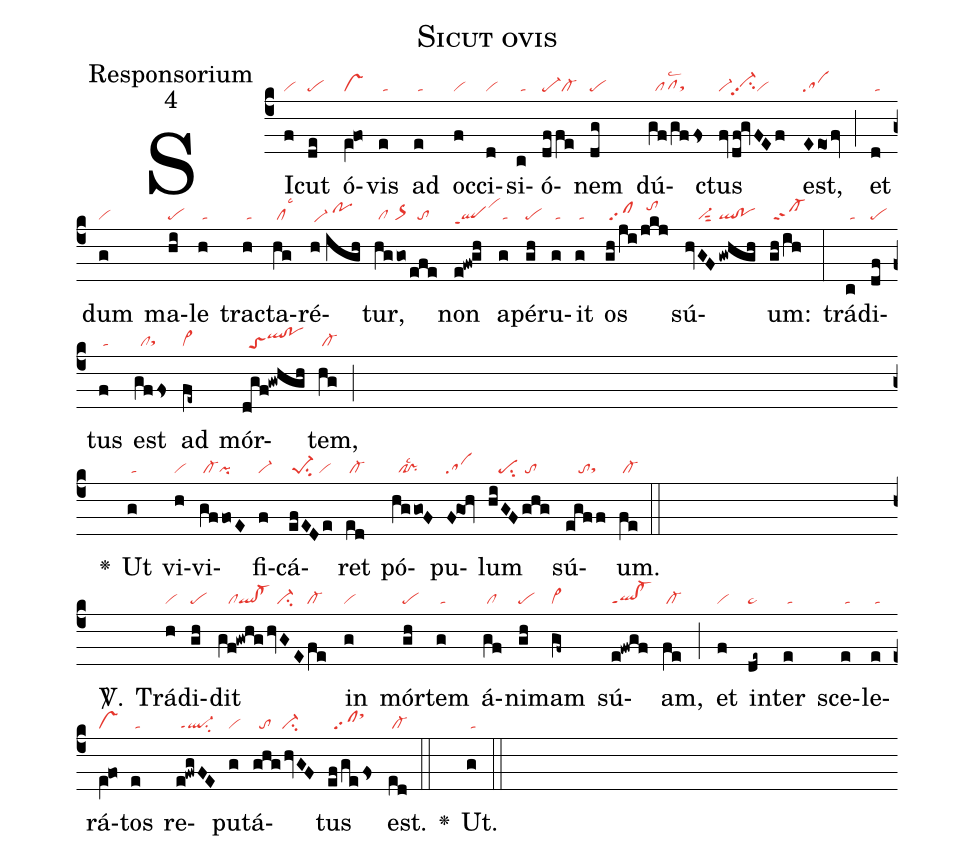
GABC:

name:Sicut ovis;
office-part:Responsorium;
mode:4;
nabc-lines:1;
%%
(c4) SI(f|vi)cut(de|pe) ó(eV!fo|vs)vis(e|/ta)
ad(e|/ta) oc(f|vi)ci(d|vi)si(c|/ta)ó(dffe|pe-cl-)nem(dg|pe) dú(gf/gffs|//pflsc2`sthg)ctus(fv|vi-|/df!gvFEf|vi-hhpp2su2vi) est,(Eeofv|sa) (;)
et(d|/ta) dum(g|vi) ma(hi|pe)le(h|/ta) tra(h|/ta)cta(hg|/cllsc3)ré(h//igh|/vi-he/pohi)tur,(hggo/efe|/cl//or>///to)
non(e!fw!gh|qlhdppt1vihk) a(g|/ta)pé(gh|pe)ru(g|/ta)it(g|/ta) os(gh/ji|/sf|/jkj|//tohj) sú(hvGF|////vi-sut2|/gwhgh|ql!po)um:(gh/ih|/sf-) (:)
trá(c|/ta)di(df|pe)tus(f|/ta) est(gffs|//clsthg) ad(fe~|cl~) mór(dgf!gwhgh|//toSheqlhi!pohi)tem,(hg|/cl-) (;Z)

<v>\greheightstar</v>() Ut(g|/ta) vi(h|vi)vi(gffoE|/cl-pi)fi(f|vi-)cá(efEDe|/pe-1su2/vi)ret(ed|/cl-)
pó(hggo!F|//cl!prlsc2)pu(F!go!hv|sa)lum(hiGF/ghg|///pesu2//to) sú(egff|////tosthg)um.(fe|/cl-) (::Z)

<sp>V/</sp>.() Trá(h|vi)di(gh|pe)dit(gf!gwhg|///clql!cl-|/hvGE/fe|///ci-////cl-) in(g|vi) mór(gh|pe)tem(g|/ta)
á(gf|/cl)ni(gh|pe)mam(gf~|cl~) sú(e!fwgf|ql!cl-ppt1)am,(fe|/cl-) (;)
et(f|vi) in(de~|pe~)ter(e|/ta) sce(e|/ta)le(e|/ta)rá(eV!fo|vs)tos(e|/ta)
re(e!fwgFE|/ql-ppt1su2)pu(g|vi)tá(ghghvGF|//to///ci-)tus(ef/gefs|//sfsthk) est.(ed|/cl-) (::)

<v>\greheightstar</v>() Ut.(g|/ta) (::)
